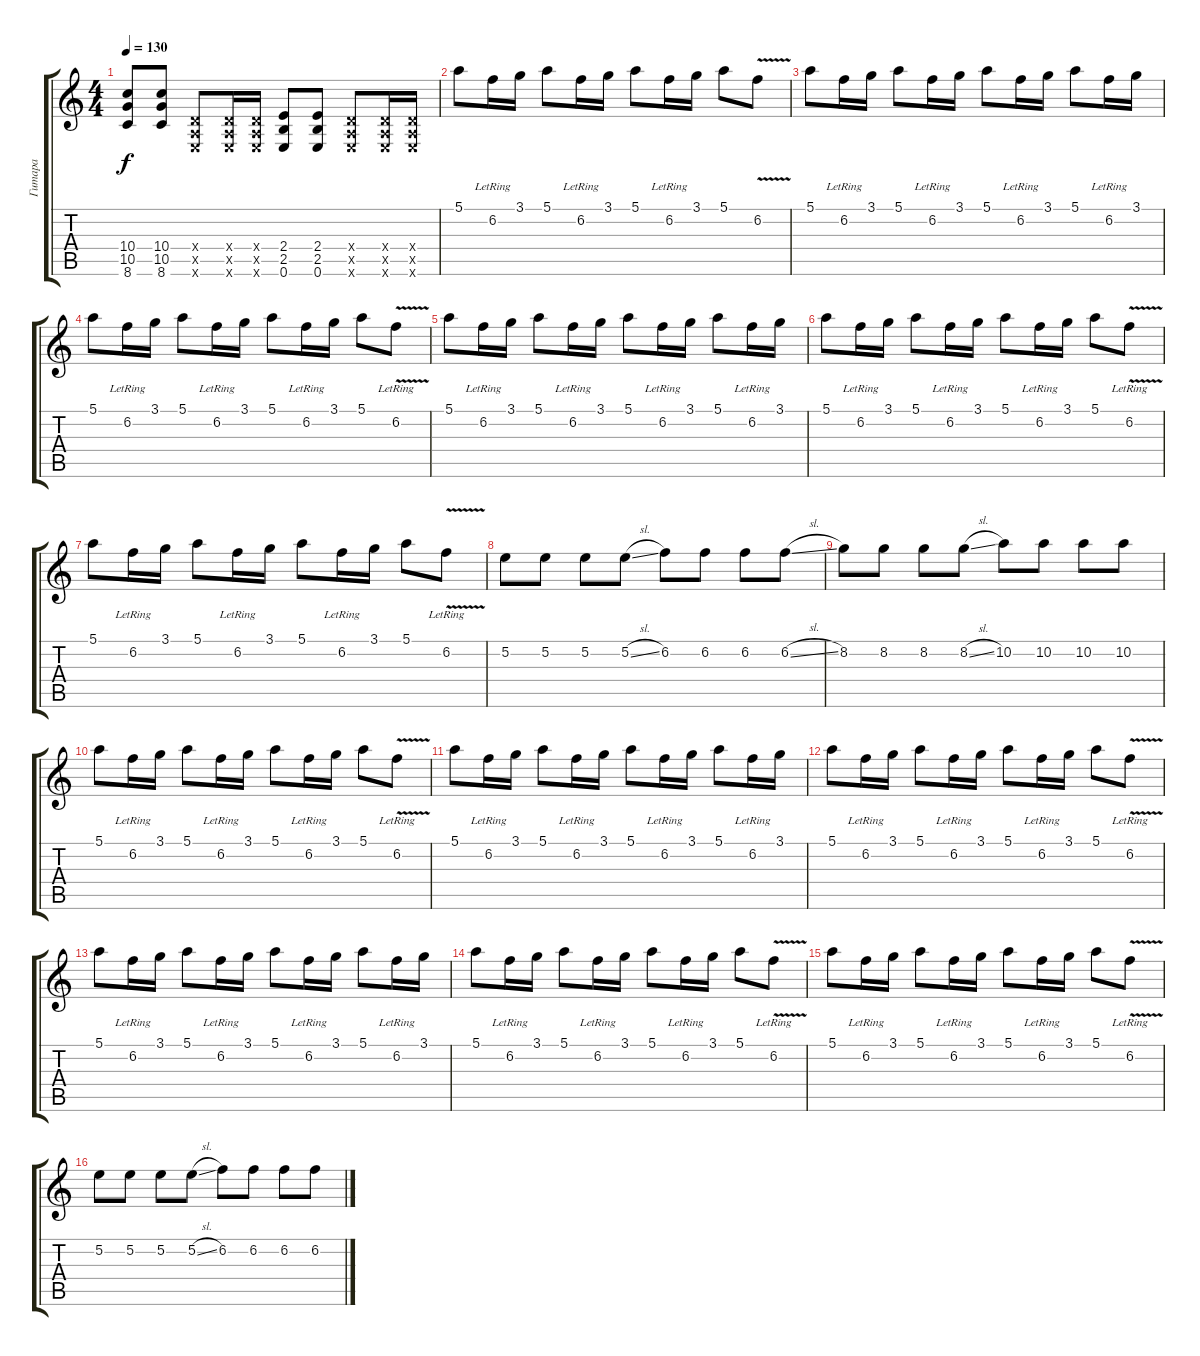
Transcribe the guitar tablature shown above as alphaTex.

\track ("Гитара" "Гитара") {instrument distortionguitar}
\staff {score tabs}
\tuning (E4 B3 G3 D3 A2 E2) {hide}
\ts (4 4)
\tempo 130
\clef g2
\ks c
(10.4 10.5 8.6).8{dy f} (10.4 10.5 8.6).8 (0.4{x} 0.5{x} 0.6{x}).8 (0.4{x} 0.5{x} 0.6{x}).16 (0.4{x} 0.5{x} 0.6{x}).16 (2.4 2.5 0.6).8 (2.4 2.5 0.6).8 (0.4{x} 0.5{x} 0.6{x}).8 (0.4{x} 0.5{x} 0.6{x}).16 (0.4{x} 0.5{x} 0.6{x}).16 |
5.1.8 6.2{lr}.16 3.1.16 5.1.8 6.2{lr}.16 3.1.16 5.1.8 6.2{lr}.16 3.1.16 5.1.8 6.2{v}.8 |
5.1.8 6.2{lr}.16 3.1.16 5.1.8 6.2{lr}.16 3.1.16 5.1.8 6.2{lr}.16 3.1.16 5.1.8 6.2{lr}.16 3.1.16 |
5.1.8 6.2{lr}.16 3.1.16 5.1.8 6.2{lr}.16 3.1.16 5.1.8 6.2{lr}.16 3.1.16 5.1.8 6.2{v lr}.8 |
5.1.8 6.2{lr}.16 3.1.16 5.1.8 6.2{lr}.16 3.1.16 5.1.8 6.2{lr}.16 3.1.16 5.1.8 6.2{lr}.16 3.1.16 |
5.1.8 6.2{lr}.16 3.1.16 5.1.8 6.2{lr}.16 3.1.16 5.1.8 6.2{lr}.16 3.1.16 5.1.8 6.2{v lr}.8 |
5.1.8 6.2{lr}.16 3.1.16 5.1.8 6.2{lr}.16 3.1.16 5.1.8 6.2{lr}.16 3.1.16 5.1.8 6.2{v lr}.8 |
5.2.8 5.2.8 5.2.8 5.2{sl}.8 6.2.8 6.2.8 6.2.8 6.2{sl}.8 |
8.2.8 8.2.8 8.2.8 8.2{sl}.8 10.2.8 10.2.8 10.2.8 10.2.8 |
5.1.8 6.2{lr}.16 3.1.16 5.1.8 6.2{lr}.16 3.1.16 5.1.8 6.2{lr}.16 3.1.16 5.1.8 6.2{v lr}.8 |
5.1.8 6.2{lr}.16 3.1.16 5.1.8 6.2{lr}.16 3.1.16 5.1.8 6.2{lr}.16 3.1.16 5.1.8 6.2{lr}.16 3.1.16 |
5.1.8 6.2{lr}.16 3.1.16 5.1.8 6.2{lr}.16 3.1.16 5.1.8 6.2{lr}.16 3.1.16 5.1.8 6.2{v lr}.8 |
5.1.8 6.2{lr}.16 3.1.16 5.1.8 6.2{lr}.16 3.1.16 5.1.8 6.2{lr}.16 3.1.16 5.1.8 6.2{lr}.16 3.1.16 |
5.1.8 6.2{lr}.16 3.1.16 5.1.8 6.2{lr}.16 3.1.16 5.1.8 6.2{lr}.16 3.1.16 5.1.8 6.2{v lr}.8 |
5.1.8 6.2{lr}.16 3.1.16 5.1.8 6.2{lr}.16 3.1.16 5.1.8 6.2{lr}.16 3.1.16 5.1.8 6.2{v lr}.8 |
5.2.8 5.2.8 5.2.8 5.2{sl}.8 6.2.8 6.2.8 6.2.8 6.2{sl}.8
